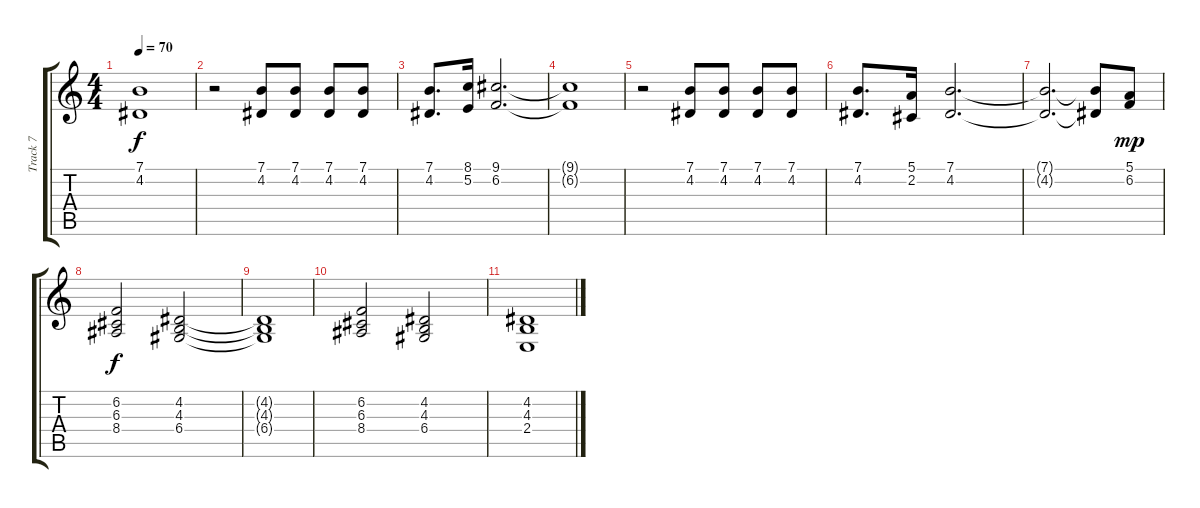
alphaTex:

\track ("Track 7" "Track 7") {instrument electricpiano2}
\staff {score tabs}
\tuning (E4 B3 G3 D3 A2 E2) {hide}
\ts (4 4)
\tempo 70
\clef g2
\ks c
(7.1{t} 4.2{t}).1{dy f} |
r.2 (7.1 4.2).8 (7.1 4.2).8 (7.1 4.2).8 (7.1 4.2).8 |
(7.1 4.2).8{d} (8.1 5.2).16 (9.1 6.2).2{d} |
(9.1{t} 6.2{t}).1 |
r.2 (7.1 4.2).8 (7.1 4.2).8 (7.1 4.2).8 (7.1 4.2).8 |
(7.1 4.2).8{d} (5.1 2.2).16 (7.1 4.2).2{d} |
(7.1{t} 4.2{t}).2{d} (7.1{t} 4.2{t}).8 (5.1 6.2).8{dy mp} |
(6.2 6.3 8.4).2{dy f} (4.2 4.3 6.4).2 |
(4.2{t} 4.3{t} 6.4{t}).1 |
(6.2 6.3 8.4).2 (4.2 4.3 6.4).2 |
(4.2 4.3 2.4).1
